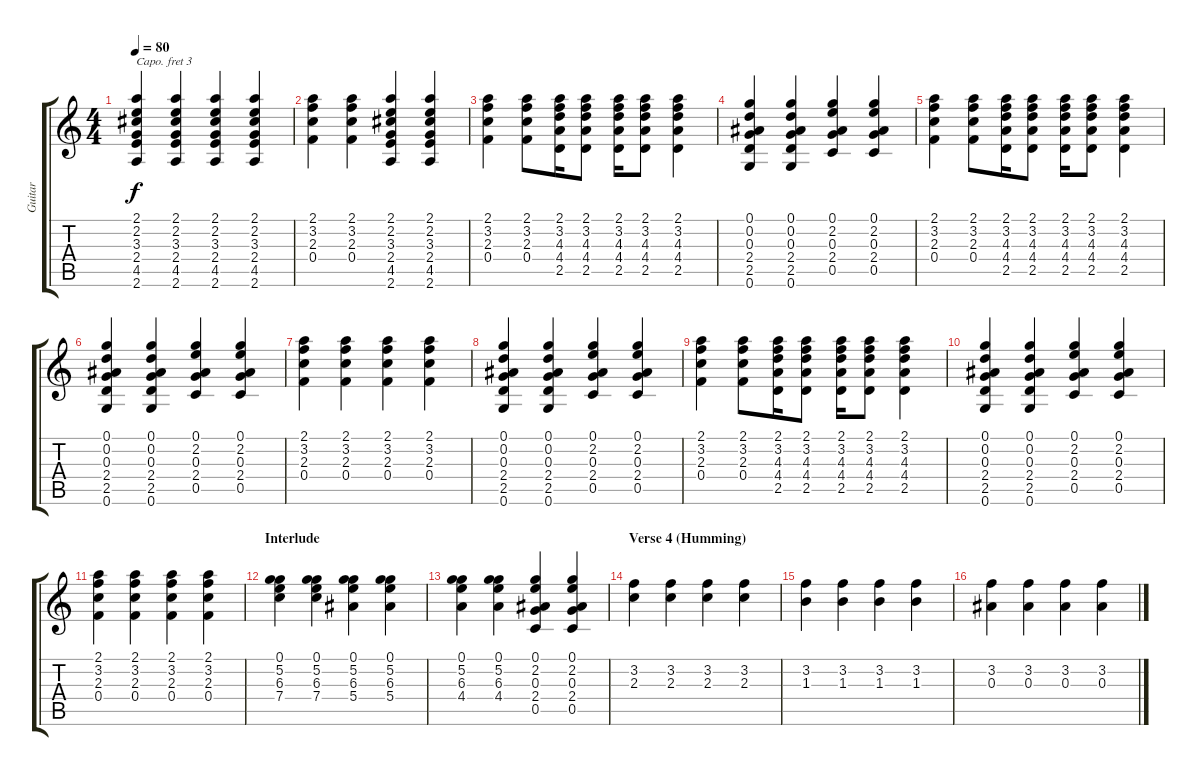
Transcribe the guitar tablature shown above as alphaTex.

\track ("Guitar" "Guitar") {instrument acousticguitarsteel}
\staff {score tabs}
\capo 3
\tuning (E4 B3 G3 D3 A2 E2) {hide}
\ts (4 4)
\tempo 80
\clef g2
\ks c
(2.1 2.2 3.3 2.4 4.5 2.6).4{dy f} (2.1 2.2 3.3 2.4 4.5 2.6).4 (2.1 2.2 3.3 2.4 4.5 2.6).4 (2.1 2.2 3.3 2.4 4.5 2.6).4 |
(2.1 3.2 2.3 0.4).4 (2.1 3.2 2.3 0.4).4 (2.1 2.2 3.3 2.4 4.5 2.6).4 (2.1 2.2 3.3 2.4 4.5 2.6).4 |
(2.1 3.2 2.3 0.4).4 (2.1 3.2 2.3 0.4).8 (2.1 3.2 4.3 4.4 2.5).16 (2.1 3.2 4.3 4.4 2.5).8 (2.1 3.2 4.3 4.4 2.5).16 (2.1 3.2 4.3 4.4 2.5).8 (2.1 3.2 4.3 4.4 2.5).4 |
(0.1 0.2 0.3 2.4 2.5 0.6).4 (0.1 0.2 0.3 2.4 2.5 0.6).4 (0.1 2.2 0.3 2.4 0.5).4 (0.1 2.2 0.3 2.4 0.5).4 |
(2.1 3.2 2.3 0.4).4 (2.1 3.2 2.3 0.4).8 (2.1 3.2 4.3 4.4 2.5).16 (2.1 3.2 4.3 4.4 2.5).8 (2.1 3.2 4.3 4.4 2.5).16 (2.1 3.2 4.3 4.4 2.5).8 (2.1 3.2 4.3 4.4 2.5).4 |
(0.1 0.2 0.3 2.4 2.5 0.6).4 (0.1 0.2 0.3 2.4 2.5 0.6).4 (0.1 2.2 0.3 2.4 0.5).4 (0.1 2.2 0.3 2.4 0.5).4 |
(2.1 3.2 2.3 0.4).4 (2.1 3.2 2.3 0.4).4 (2.1 3.2 2.3 0.4).4 (2.1 3.2 2.3 0.4).4 |
(0.1 0.2 0.3 2.4 2.5 0.6).4 (0.1 0.2 0.3 2.4 2.5 0.6).4 (0.1 2.2 0.3 2.4 0.5).4 (0.1 2.2 0.3 2.4 0.5).4 |
(2.1 3.2 2.3 0.4).4 (2.1 3.2 2.3 0.4).8 (2.1 3.2 4.3 4.4 2.5).16 (2.1 3.2 4.3 4.4 2.5).8 (2.1 3.2 4.3 4.4 2.5).16 (2.1 3.2 4.3 4.4 2.5).8 (2.1 3.2 4.3 4.4 2.5).4 |
(0.1 0.2 0.3 2.4 2.5 0.6).4 (0.1 0.2 0.3 2.4 2.5 0.6).4 (0.1 2.2 0.3 2.4 0.5).4 (0.1 2.2 0.3 2.4 0.5).4 |
(2.1 3.2 2.3 0.4).4 (2.1 3.2 2.3 0.4).4 (2.1 3.2 2.3 0.4).4 (2.1 3.2 2.3 0.4).4 |
\section ("" "Interlude")
(0.1 5.2 6.3 7.4).4 (0.1 5.2 6.3 7.4).4 (0.1 5.2 6.3 5.4).4 (0.1 5.2 6.3 5.4).4 |
(0.1 5.2 6.3 4.4).4 (0.1 5.2 6.3 4.4).4 (0.1 2.2 0.3 2.4 0.5).4 (0.1 2.2 0.3 2.4 0.5).4 |
\section ("" "Verse 4 (Humming)")
(3.2 2.3).4 (3.2 2.3).4 (3.2 2.3).4 (3.2 2.3).4 |
(3.2 1.3).4 (3.2 1.3).4 (3.2 1.3).4 (3.2 1.3).4 |
(3.2 0.3).4 (3.2 0.3).4 (3.2 0.3).4 (3.2 0.3).4
